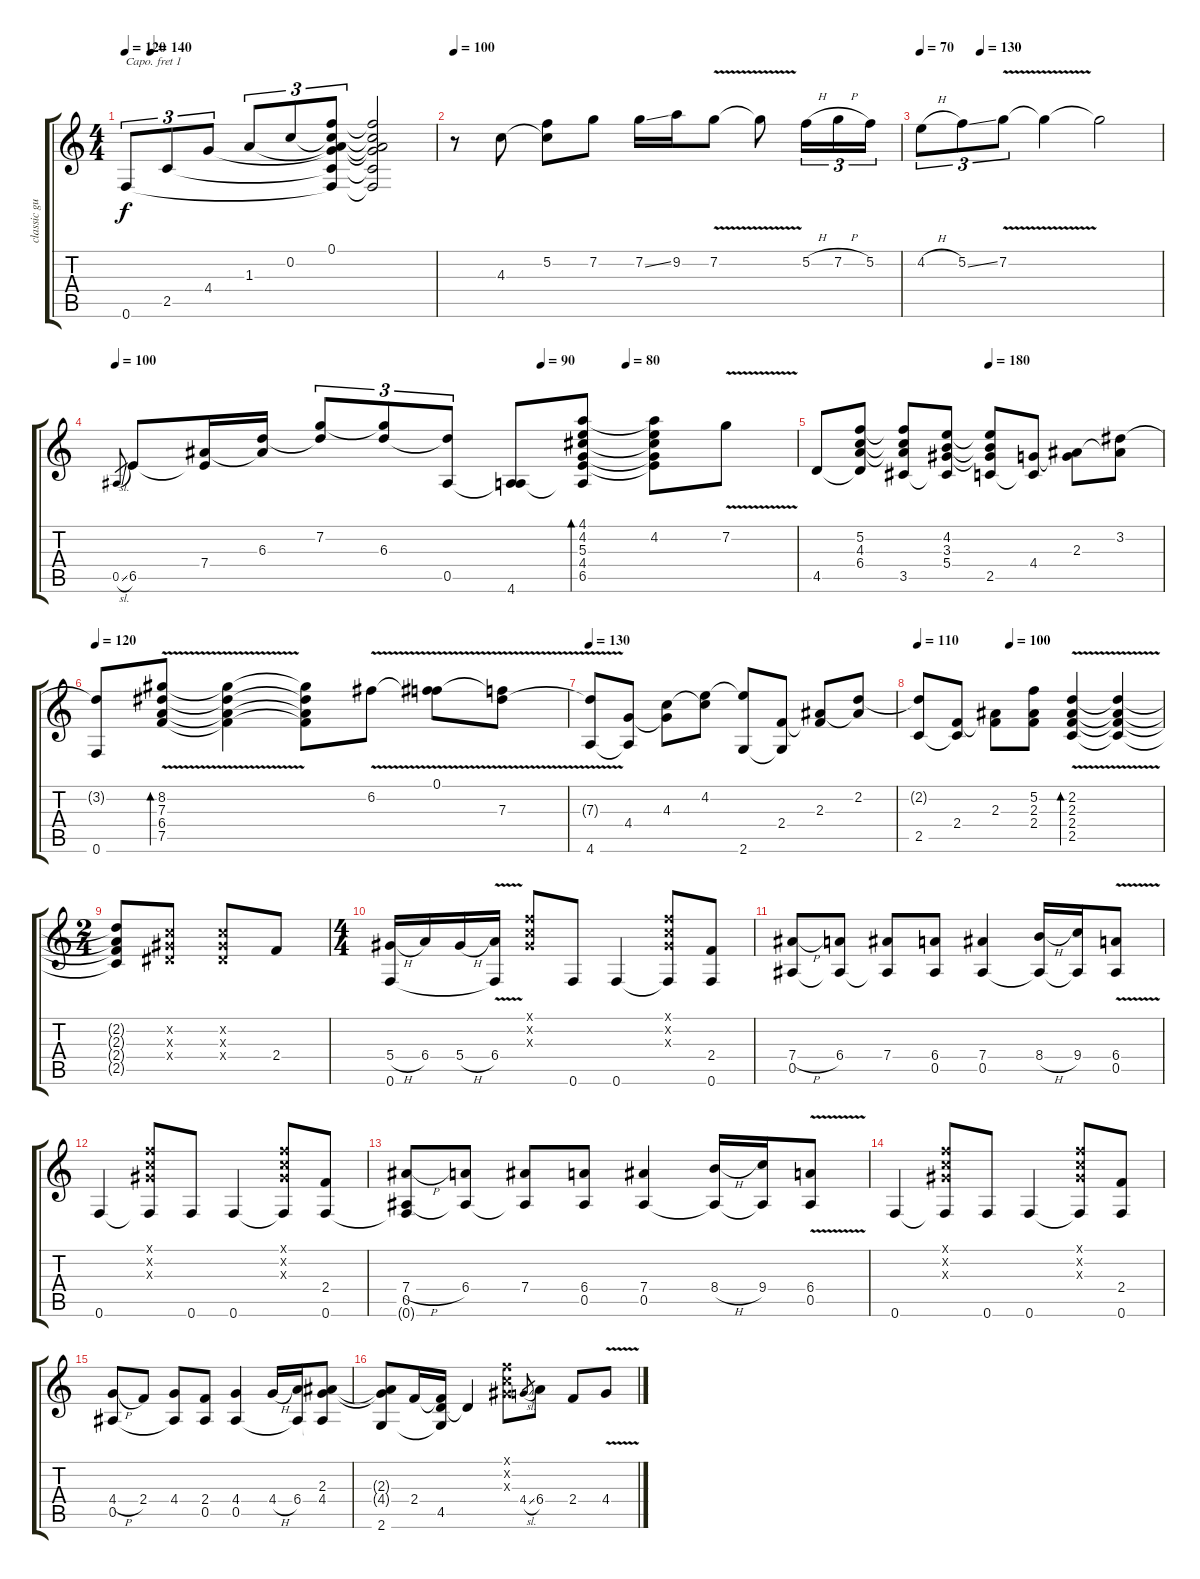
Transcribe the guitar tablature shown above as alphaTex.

\track ("classic guitar" "classic gu") {instrument acousticguitarnylon}
\staff {score tabs}
\capo 1
\tuning (E4 B3 G3 D3 A2 E2) {hide}
\ts (4 4)
\tempo 120
\tempo 150
\tempo (140 0.08333333333333333)
\tempo 120
\clef g2
\ks c
0.6.8{tu (3 2) dy f instrument acousticguitarnylon} 2.5.8{tu (3 2)} 4.4.8{tu (3 2)} 1.3.8{tu (3 2)} 0.2.8{tu (3 2)} (0.1 0.2{t} 1.3{t} 4.4{t} 2.5{t} 0.6{t}).8{tu (3 2)} (0.1{t} 0.2{t} 1.3{t} 4.4{t} 2.5{t} 0.6{t}).2 |
\tempo 100
r.8 4.3.8 (5.2 4.3{t}).8 7.2.8 7.2{ss}.16 9.2.16 7.2{v}.8 7.2{t}.8 5.2{h}.16{tu (3 2)} 7.2{h}.16{tu (3 2)} 5.2.16{tu (3 2)} |
\tempo 70
\tempo (130 0.25)
4.2{h}.8{tu (3 2)} 5.2{ss}.8{tu (3 2)} 7.2{v}.8{tu (3 2)} 7.2{t}.4 7.2{t}.2 |
\tempo 100
\tempo (90 0.625)
\tempo (80 0.75)
0.5{sl}.8{gr} 6.5.8 (7.4 6.5{t}).16 (6.3 7.4{t}).16 (7.2 6.3{t}).8{tu (3 2)} (7.2{t} 6.3).8{tu (3 2)} (6.3{t} 0.5).8{tu (3 2)} (0.5{t} 4.6).8 (4.1 4.2 5.3 4.4 6.5 4.6{t}).8{bd 480} (4.1{t} 4.2 5.3{t} 4.4{t} 6.5{t}).8 7.2{v}.8 |
\tempo (180 0.5)
4.5.8 (5.2 4.3 6.4 4.5{t}).8 (5.2{t} 4.3{t} 6.4{t} 3.5).8 (4.2 3.3 5.4 3.5{t}).8 (4.2{t} 3.3{t} 5.4{t} 2.5).8 (4.4 2.5{t}).8 (2.3 4.4{t}).8 (3.2 2.3{t}).8 |
\tempo 120
(3.2{t} 0.6).8 (8.2{v} 7.3{v} 6.4{v} 7.5{v}).8{bd 480} (8.2{t} 7.3{t} 6.4{t} 7.5{t}).4 (8.2{t} 7.3{t} 6.4{t} 7.5{t}).8 6.2{v}.8 (0.1{v} 6.2{t}).8 (0.1{t} 7.3{v}).8 |
\tempo 130
(7.3{t} 4.6).8 (4.4 4.6{t}).8 (4.3 4.4{t}).8 (4.2 4.3{t}).8 (4.2{t} 2.6).8 (2.4 2.6{t}).8 (2.3 2.4{t}).8 (2.2 2.3{t}).8 |
\tempo 110
\tempo (100 0.375)
(2.2{t} 2.5).8 (2.4 2.5{t}).8 (2.3 2.4{t}).8 (5.2 2.3 2.4).8 (2.2{v} 2.3{v} 2.4{v} 2.5{v}).4{bd 480} (2.2{t} 2.3{t} 2.4{t} 2.5{t}).4 |
\ts (2 4)
(2.2{t} 2.3{t} 2.4{t} 2.5{t}).8 (0.2{x} 0.3{x} 0.4{x}).8 (0.2{x} 0.3{x} 0.4{x}).8 2.4.8 |
\ts (4 4)
(5.4{h} 0.6).16 6.4.16 5.4{h}.16 (6.4{v} 0.6{t}).16 (0.1{x} 0.2{x} 0.3{x}).8 0.6.8 0.6.4 (0.1{x} 0.2{x} 0.3{x} 0.6{t}).8 (2.4 0.6).8 |
(7.4{h} 0.5).8 (6.4 0.5{t}).8 (7.4 0.5{t}).8 (6.4 0.5).8 (7.4 0.5).4 (8.4{h} 0.5{t}).16 (9.4 0.5{t}).16 (6.4{v} 0.5{v}).8 |
0.6.4 (0.1{x} 0.2{x} 0.3{x} 0.6{t}).8 0.6.8 0.6.4 (0.1{x} 0.2{x} 0.3{x} 0.6{t}).8 (2.4 0.6).8 |
(7.4{h} 0.5 0.6{t}).8 (6.4 0.5{t}).8 (7.4 0.5{t}).8 (6.4 0.5).8 (7.4 0.5).4 (8.4{h} 0.5{t}).16 (9.4 0.5{t}).16 (6.4{v} 0.5{v}).8 |
0.6.4 (0.1{x} 0.2{x} 0.3{x} 0.6{t}).8 0.6.8 0.6.4 (0.1{x} 0.2{x} 0.3{x} 0.6{t}).8 (2.4 0.6).8 |
(4.4{h} 0.5).8 2.4.8 (4.4 0.5{t}).8 (2.4 0.5).8 (4.4 0.5).4 4.4{h}.16 (6.4 0.5{t}).16 (2.3 4.4 0.5{t}).8 |
(2.3{t} 4.4{t} 2.6).8 2.4.16 (2.4{t} 4.5 2.6{t}).16 4.5{t}.4 (0.1{x} 0.2{x} 0.3{x}).8 4.4{sl}.8{gr} 6.4.8 2.4.8 4.4{v}.8
